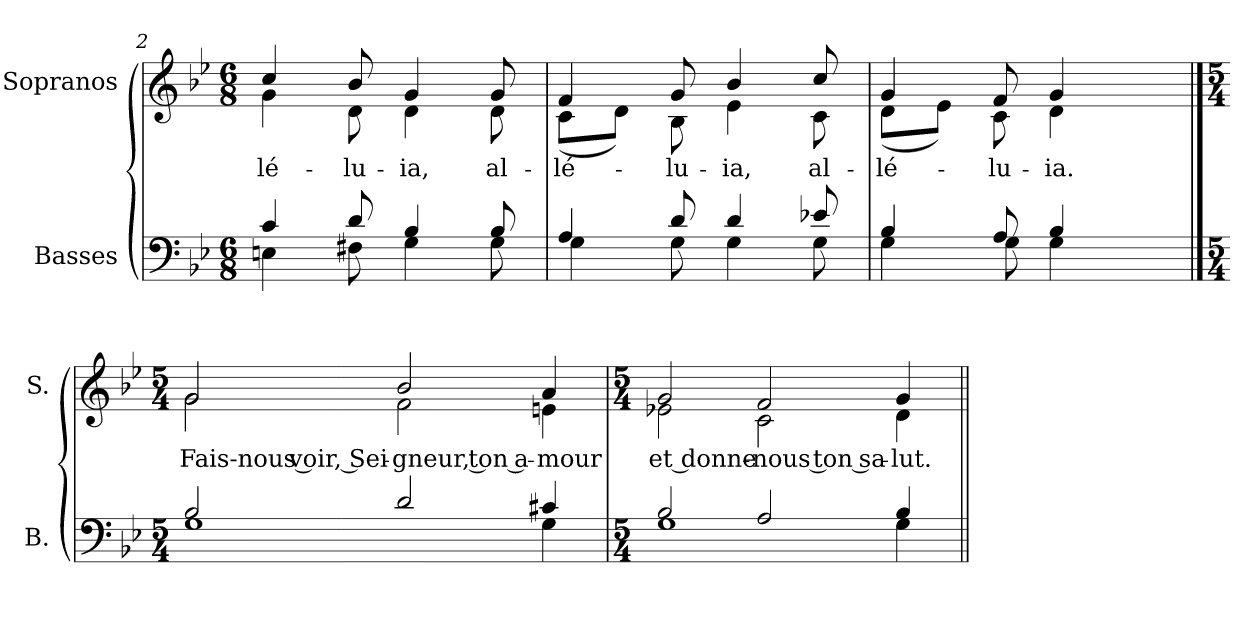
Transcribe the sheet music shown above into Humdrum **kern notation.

**kern	**kern	**text
*part2	*part1	*part1
*staff2	*staff1	*staff1
*I"Basses	*I"Sopranos	*
*I'B.	*I'S.	*
*clefF4	*clefG2	*
*k[b-e-]	*k[b-e-]	*
*g:	*g:	*
*M6/8	*M6/8	*
=2	=2	=2
*^	*	*
!	!	!	!LO:LY:b:color=#000000
*	*	*^	*
4ci/	4Eni\	4cci/	4gi\	-lé-
!	!	!	!	!LO:LY:b:color=#000000
8di/	8F#Xi\	8b-i/	8di\	-lu-
!	!	!	!	!LO:LY:b:color=#000000
4B-i/	4Gi\	4gi/	4di\	-ia,
!	!	!	!	!LO:LY:b:color=#000000
8B-i/	8Gi\	8gi/	8di\	al-
=3	=3	=3	=3	=3
!	!	!	!	!LO:LY:b:color=#000000
4Ai/	4Gi\	4fi/	(8ci\L	-lé-
.	.	.	8di\J)	.
!	!	!	!	!LO:LY:b:color=#000000
8di/	8Gi\	8gi/	8B-i\	-lu-
!	!	!	!	!LO:LY:b:color=#000000
4di/	4Gi\	4b-i/	4e-i\	-ia,
!	!	!	!	!LO:LY:b:color=#000000
8e-Xi/	8Gi\	8cci/	8ci\	al-
=4	=4	=4	=4	=4
!	!	!	!	!LO:LY:b:color=#000000
4B-i/	4Gi\	4gi/	(8di\L	-lé-
.	.	.	8e-i\J)	.
!	!	!	!	!LO:LY:b:color=#000000
8Ai/	8Gi\	8fi/	8ci\	-lu-
!	!	!	!	!LO:LY:b:color=#000000
4B-i/	4Gi\	4gi/	4di\	-ia.
8ryy	8ryy	8ryy	8ryy	.
!!LO:LB:g=z	!!
==5	==5	==5	==5	==5
*M5/4	*	*M5/4	*	*
!	!	!	!	!LO:LY:b:color=#000000
2B-i/	1Gi	2gi/	2gi\	Fais-nous voir, Sei-
!	!	!	!	!LO:LY:b:color=#000000
2di/	.	2b-i/	2fi\	-gneur, ton a-
!	!	!	!	!LO:LY:b:color=#000000
4c#Xi/	4Gi\	4ai/	4eni\	-mour
=6	=6	=6	=6	=6
*M5/4	*	*M5/4	*	*
!	!	!	!	!LO:LY:b:color=#000000
2B-i/	1Gi	2gi/	2e-Xi\	et donne-
!	!	!	!	!LO:LY:b:color=#000000
2Ai/	.	2fi/	2ci\	-nous ton sa-
!	!	!	!	!LO:LY:b:color=#000000
4B-i/	4Gi\	4gi/	4di\	-lut.
*v	*v	*	*	*
*	*v	*v	*
=||	=||	=||
*-	*-	*-
